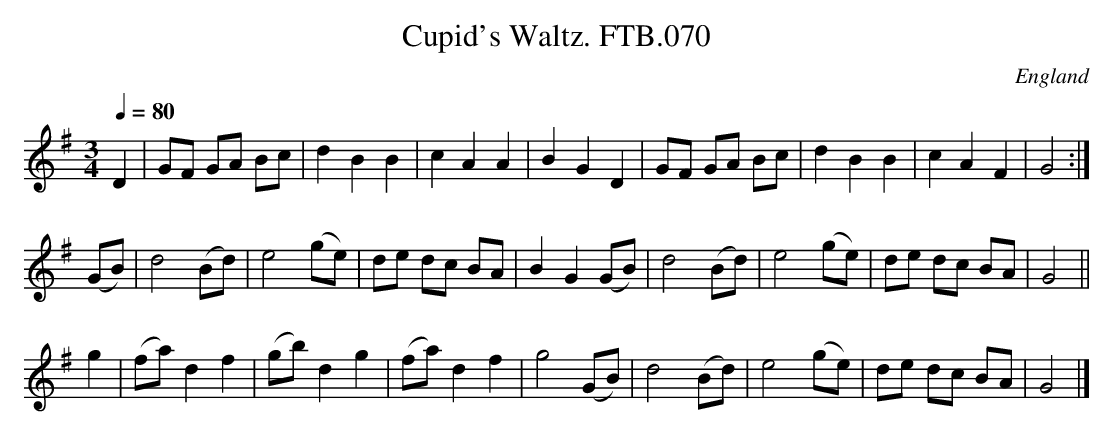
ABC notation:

X:1
T:Cupid's Waltz. FTB.070
M:3/4
L:1/4
Q:80
O:England
K:G major
D|G/F/ G/A/ B/c/|dBB|cAA|BGD|G/F/ G/A/ B/c/|dBB|cAF|G2:|
(G/B/)|d2(B/d/)|e2(g/e/)|d/e/ d/c/ B/A/|BG(G/B/)|d2(B/d/)|e2(g/e/)|\
d/e/ d/c/ B/A/|G2||
g|(f/a/)df|(g/b/)dg|(f/a/)df|g2(G/B/)|d2(B/d/)|e2(g/e/)|d/e/ d/c/ B/A/|G2|]
